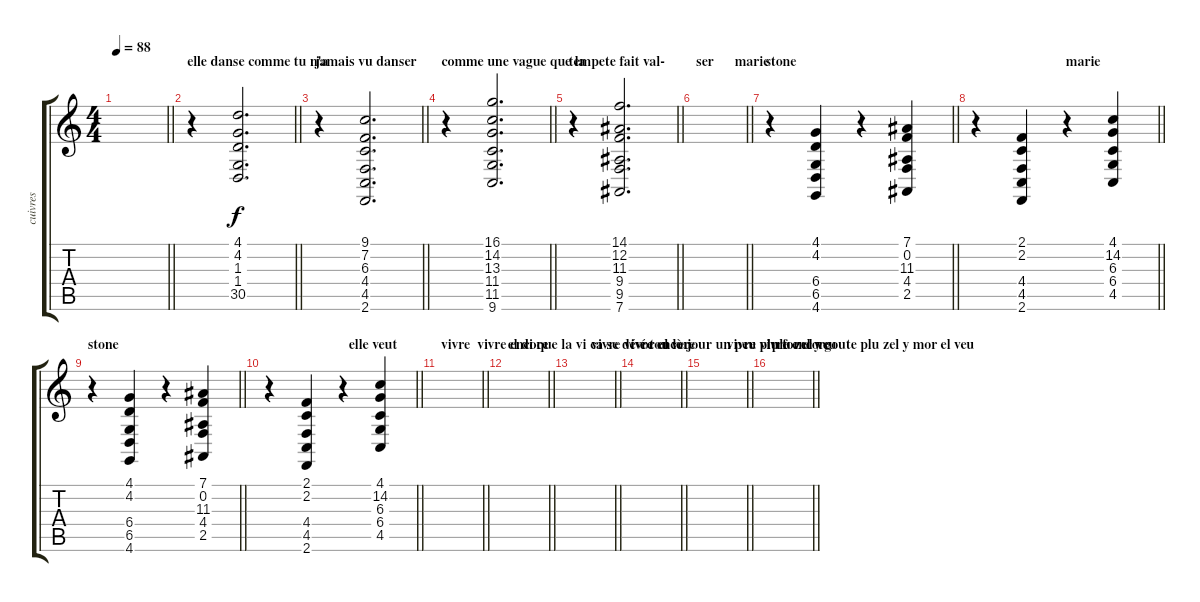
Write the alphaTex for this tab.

\track ("cuivres" "cuivres") {instrument brasssection}
\staff {score tabs}
\tuning (Eb4 Bb3 Gb3 Db3 Ab2 Eb2) {hide}
\ts (4 4)
\tempo 88
\clef g2
\barLineRight lightlight
\ks c
|
\section ("" "elle danse comme tu n'a")
\barLineRight lightlight
r.4 (4.1 4.2 1.3 1.4 30.5).2{d} |
\section ("" "jamais vu danser")
\barLineRight lightlight
r.4 (9.1 7.2 6.3 4.4 4.5 2.6).2{d} |
\section ("" "comme une vague que la")
\barLineRight lightlight
r.4 (16.1 14.2 13.3 11.4 11.5 9.6).2{d} |
\section ("" "tempete fait val-")
\barLineRight lightlight
r.4 (14.1 12.2 11.3 9.4 9.5 7.6).2{d} |
\section ("" "ser      marie")
\barLineRight lightlight
|
\section ("" "stone")
\barLineRight lightlight
r.4 (4.1 4.2 6.4 6.5 4.6).4 r.4 (7.1 0.2 11.3 4.4 2.5).4 |
\section ("" "                           marie")
\barLineRight lightlight
r.4 (2.1 2.2 4.4 4.5 2.6).4 r.4 (4.1 14.2 6.3 6.4 4.5).4 |
\section ("" "stone")
\barLineRight lightlight
r.4 (4.1 4.2 6.4 6.5 4.6).4 r.4 (7.1 0.2 11.3 4.4 2.5).4 |
\section ("" "                        elle veut")
\barLineRight lightlight
r.4 (2.1 2.2 4.4 4.5 2.6).4 r.4 (4.1 14.2 6.3 6.4 4.5).4 |
\section ("" "vivre  vivre encore")
\barLineRight lightlight
|
\section ("" "el di que la vi ca se dévor el veu")
\barLineRight lightlight
|
\section ("" "     vivre vivre encore")
\barLineRight lightlight
|
\section ("" "é tou lè jour un peu plu for el veu")
\barLineRight lightlight
|
\section ("" "      vivre vivre encore")
\barLineRight lightlight
|
\section ("" "plu zel y goute plu zel y mor el veu")
\barLineRight lightlight
